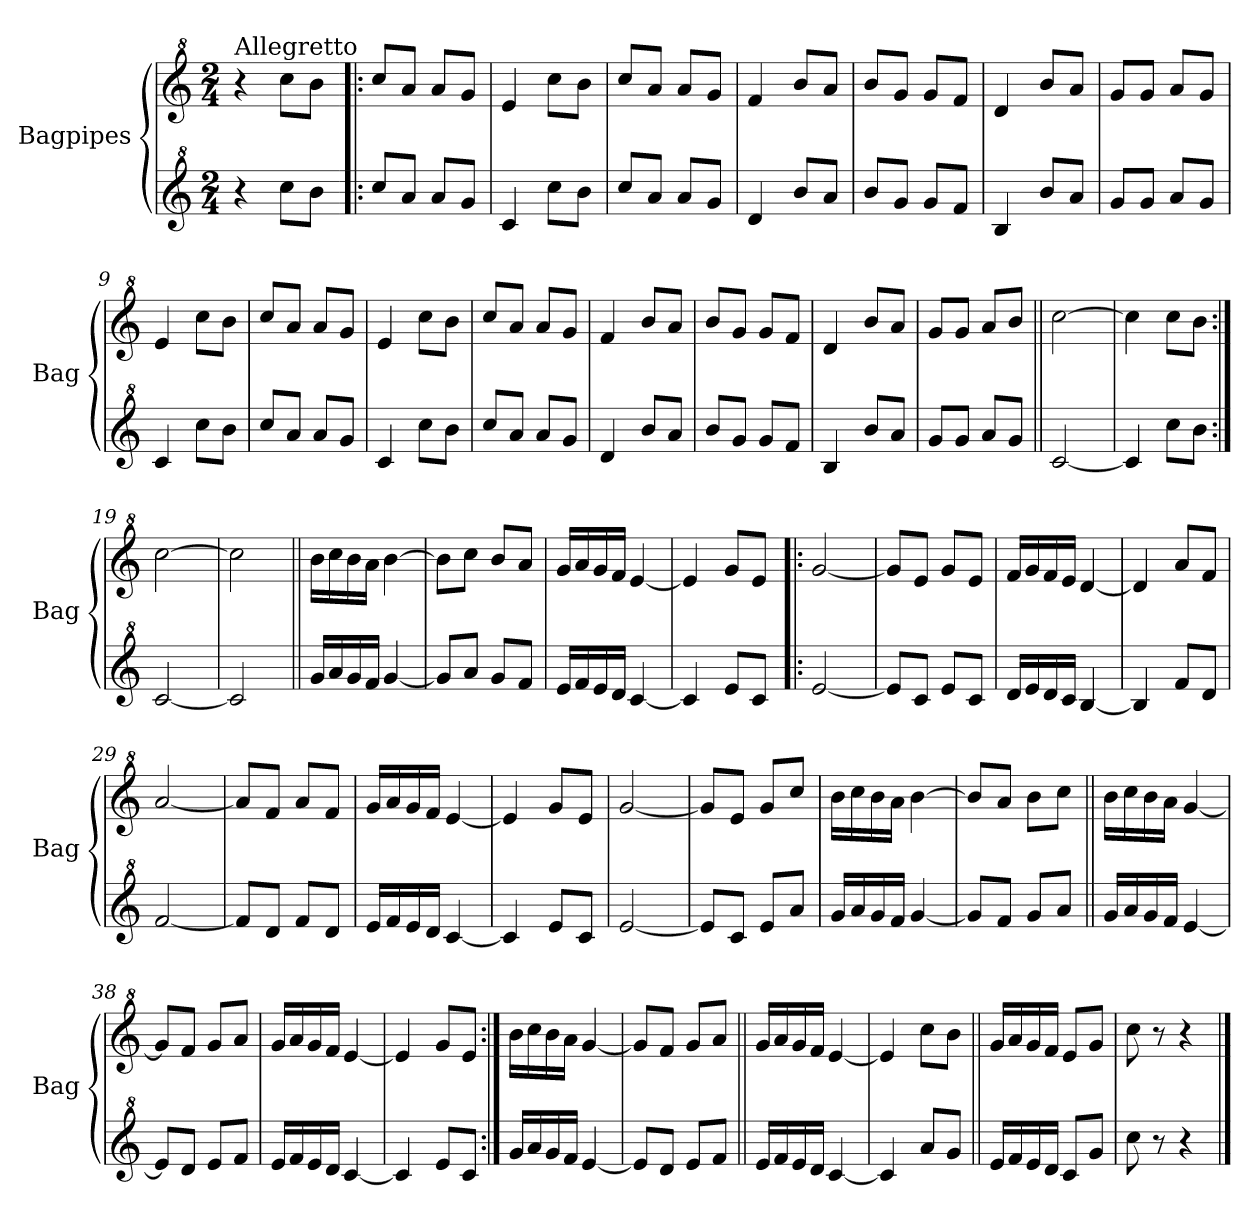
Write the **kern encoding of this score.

**kern	**kern
*part2	*part1
*staff2	*staff1
*I"Bagpipes	*I"Bagpipes
*I'Bag	*I'Bag
*clefG^2	*clefG^2
*k[]	*k[]
*C:	*C:
*M2/4	*M2/4
=1	=1
!	!LO:TX:a:t=Allegretto
4r	4r
8ccc\L	8ccc\L
8bb\J	8bb\J
=2!|:	=2!|:
8ccc/L	8ccc/L
8aa/J	8aa/J
8aa/L	8aa/L
8gg/J	8gg/J
=3	=3
4cc/	4ee/
8ccc\L	8ccc\L
8bb\J	8bb\J
=4	=4
8ccc/L	8ccc/L
8aa/J	8aa/J
8aa/L	8aa/L
8gg/J	8gg/J
=5	=5
4dd/	4ff/
8bb/L	8bb/L
8aa/J	8aa/J
=6	=6
8bb/L	8bb/L
8gg/J	8gg/J
8gg/L	8gg/L
8ff/J	8ff/J
=7	=7
4b/	4dd/
8bb/L	8bb/L
8aa/J	8aa/J
=8	=8
8gg/L	8gg/L
8gg/J	8gg/J
8aa/L	8aa/L
8gg/J	8gg/J
=9	=9
4cc/	4ee/
8ccc\L	8ccc\L
8bb\J	8bb\J
=10	=10
8ccc/L	8ccc/L
8aa/J	8aa/J
8aa/L	8aa/L
8gg/J	8gg/J
=11	=11
4cc/	4ee/
8ccc\L	8ccc\L
8bb\J	8bb\J
!!LO:LB:g=z
=12	=12
8ccc/L	8ccc/L
8aa/J	8aa/J
8aa/L	8aa/L
8gg/J	8gg/J
=13	=13
4dd/	4ff/
8bb/L	8bb/L
8aa/J	8aa/J
=14	=14
8bb/L	8bb/L
8gg/J	8gg/J
8gg/L	8gg/L
8ff/J	8ff/J
=15	=15
4b/	4dd/
8bb/L	8bb/L
8aa/J	8aa/J
=16	=16
8gg/L	8gg/L
8gg/J	8gg/J
8aa/L	8aa/L
8gg/J	8bb/J
=17||	=17||
[2cc/	[2ccc\
=18	=18
4cc/]	4ccc\]
8ccc\L	8ccc\L
8bb\J	8bb\J
=19:|!	=19:|!
[2cc/	[2ccc\
=20	=20
2cc/]	2ccc\]
=21||	=21||
16gg/LL	16bb\LL
16aa/	16ccc\
16gg/	16bb\
16ff/JJ	16aa\JJ
[4gg/	[4bb\
=22	=22
8gg/L]	8bb\L]
8aa/J	8ccc\J
8gg/L	8bb/L
8ff/J	8aa/J
=23	=23
16ee/LL	16gg/LL
16ff/	16aa/
16ee/	16gg/
16dd/JJ	16ff/JJ
[4cc/	[4ee/
!!LO:LB:g=z
=24	=24
4cc/]	4ee/]
8ee/L	8gg/L
8cc/J	8ee/J
=25!|:	=25!|:
[2ee/	[2gg/
=26	=26
8ee/L]	8gg/L]
8cc/J	8ee/J
8ee/L	8gg/L
8cc/J	8ee/J
=27	=27
16dd/LL	16ff/LL
16ee/	16gg/
16dd/	16ff/
16cc/JJ	16ee/JJ
[4b/	[4dd/
=28	=28
4b/]	4dd/]
8ff/L	8aa/L
8dd/J	8ff/J
=29	=29
[2ff/	[2aa/
=30	=30
8ff/L]	8aa/L]
8dd/J	8ff/J
8ff/L	8aa/L
8dd/J	8ff/J
=31	=31
16ee/LL	16gg/LL
16ff/	16aa/
16ee/	16gg/
16dd/JJ	16ff/JJ
[4cc/	[4ee/
=32	=32
4cc/]	4ee/]
8ee/L	8gg/L
8cc/J	8ee/J
=33	=33
[2ee/	[2gg/
=34	=34
8ee/L]	8gg/L]
8cc/J	8ee/J
8ee/L	8gg/L
8aa/J	8ccc/J
=35	=35
16gg/LL	16bb\LL
16aa/	16ccc\
16gg/	16bb\
16ff/JJ	16aa\JJ
[4gg/	[4bb\
!!LO:LB:g=z
=36	=36
8gg/L]	8bb/L]
8ff/J	8aa/J
8gg/L	8bb\L
8aa/J	8ccc\J
=37||	=37||
16gg/LL	16bb\LL
16aa/	16ccc\
16gg/	16bb\
16ff/JJ	16aa\JJ
[4ee/	[4gg/
=38	=38
8ee/L]	8gg/L]
8dd/J	8ff/J
8ee/L	8gg/L
8ff/J	8aa/J
=39	=39
16ee/LL	16gg/LL
16ff/	16aa/
16ee/	16gg/
16dd/JJ	16ff/JJ
[4cc/	[4ee/
=40	=40
4cc/]	4ee/]
8ee/L	8gg/L
8cc/J	8ee/J
=41:|!	=41:|!
16gg/LL	16bb\LL
16aa/	16ccc\
16gg/	16bb\
16ff/JJ	16aa\JJ
[4ee/	[4gg/
=42	=42
8ee/L]	8gg/L]
8dd/J	8ff/J
8ee/L	8gg/L
8ff/J	8aa/J
=43||	=43||
16ee/LL	16gg/LL
16ff/	16aa/
16ee/	16gg/
16dd/JJ	16ff/JJ
[4cc/	[4ee/
=44	=44
4cc/]	4ee/]
8aa/L	8ccc\L
8gg/J	8bb\J
!!LO:LB:g=z
=45||	=45||
16ee/LL	16gg/LL
16ff/	16aa/
16ee/	16gg/
16dd/JJ	16ff/JJ
8cc/L	8ee/L
8gg/J	8gg/J
=46	=46
8ccc\	8ccc\
8r	8r
4r	4r
==	==
*-	*-
